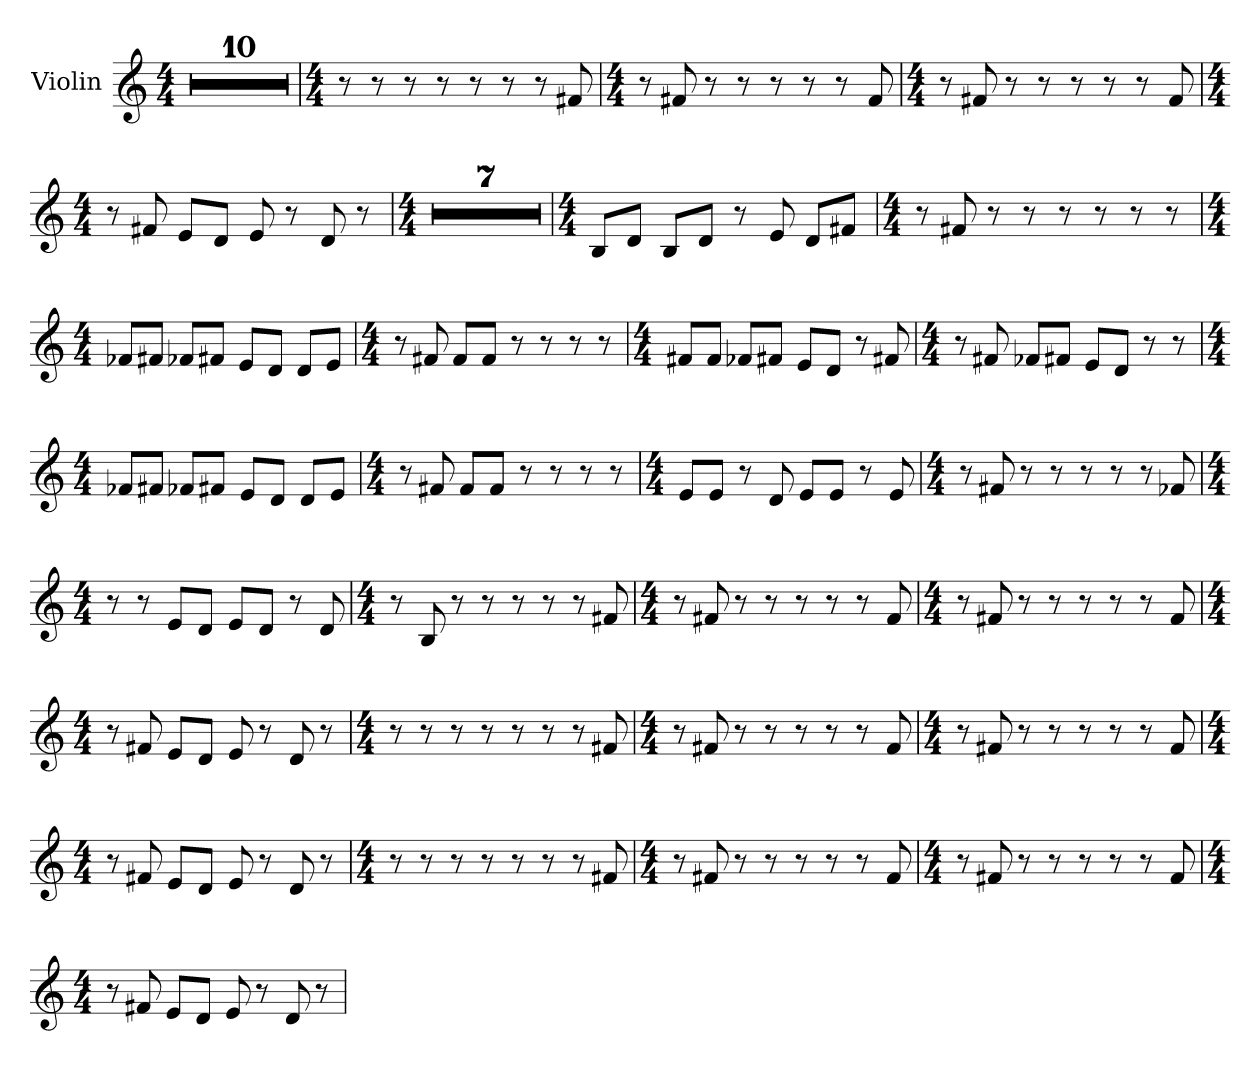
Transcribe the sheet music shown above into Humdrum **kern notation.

**kern
*part1
*staff1
*I"Violin
*I'Vln
*M4/4
=
1r
=
*M4/4
1r
=
*M4/4
1r
=
*M4/4
1r
=
*M4/4
1r
=
*M4/4
1r
=
*M4/4
1r
=
*M4/4
1r
=
*M4/4
1r
=
*M4/4
1r
=
*M4/4
8r
8r
8r
8r
8r
8r
8r
8f#X
=
*M4/4
8r
8f#X
8r
8r
8r
8r
8r
8f#
=
*M4/4
8r
8f#X
8r
8r
8r
8r
8r
8f#
=
*M4/4
8r
8f#X
8eL
8dJ
8e
8r
8d
8r
=
*M4/4
1r
=
*M4/4
1r
=
*M4/4
1r
=
*M4/4
1r
=
*M4/4
1r
=
*M4/4
1r
=
*M4/4
1r
=
*M4/4
8BL
8dJ
8BL
8dJ
8r
8e
8dL
8f#XJ
=
*M4/4
8r
8f#X
8r
8r
8r
8r
8r
8r
=
*M4/4
8f-XL
8f#XJ
8f-XL
8f#XJ
8eL
8dJ
8dL
8eJ
=
*M4/4
8r
8f#X
8f#L
8f#J
8r
8r
8r
8r
=
*M4/4
8f#XL
8f#J
8f-XL
8f#XJ
8eL
8dJ
8r
8f#X
=
*M4/4
8r
8f#X
8f-XL
8f#XJ
8eL
8dJ
8r
8r
=
*M4/4
8f-XL
8f#XJ
8f-XL
8f#XJ
8eL
8dJ
8dL
8eJ
=
*M4/4
8r
8f#X
8f#L
8f#J
8r
8r
8r
8r
=
*M4/4
8eL
8eJ
8r
8d
8eL
8eJ
8r
8e
=
*M4/4
8r
8f#X
8r
8r
8r
8r
8r
8f-X
=
*M4/4
8r
8r
8eL
8dJ
8eL
8dJ
8r
8d
=
*M4/4
8r
8B
8r
8r
8r
8r
8r
8f#X
=
*M4/4
8r
8f#X
8r
8r
8r
8r
8r
8f#
=
*M4/4
8r
8f#X
8r
8r
8r
8r
8r
8f#
=
*M4/4
8r
8f#X
8eL
8dJ
8e
8r
8d
8r
=
*M4/4
8r
8r
8r
8r
8r
8r
8r
8f#X
=
*M4/4
8r
8f#X
8r
8r
8r
8r
8r
8f#
=
*M4/4
8r
8f#X
8r
8r
8r
8r
8r
8f#
=
*M4/4
8r
8f#X
8eL
8dJ
8e
8r
8d
8r
=
*M4/4
8r
8r
8r
8r
8r
8r
8r
8f#X
=
*M4/4
8r
8f#X
8r
8r
8r
8r
8r
8f#
=
*M4/4
8r
8f#X
8r
8r
8r
8r
8r
8f#
=
*M4/4
8r
8f#X
8eL
8dJ
8e
8r
8d
8r
=
*-
